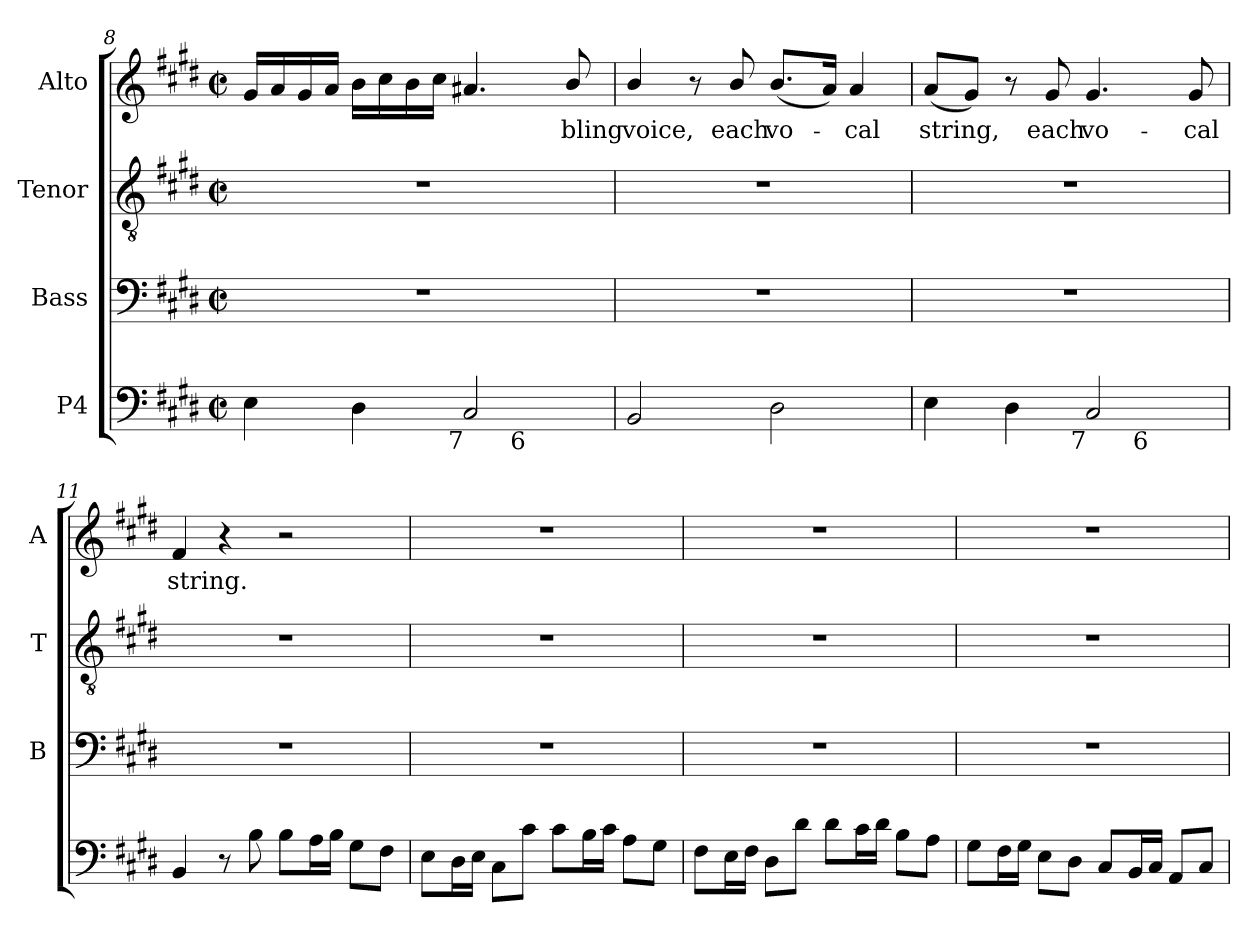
**kern	**kern	**kern	**kern	**text
*part4	*part3	*part2	*part1	*part1
*staff4	*staff3	*staff2	*staff1	*staff1
*I"P4	*I"Bass	*I"Tenor	*I"Alto	*
*	*I'B	*I'T	*I'A	*
*clefF4	*clefF4	*clefGv2	*clefG2	*
*k[f#c#g#d#]	*k[f#c#g#d#]	*k[f#c#g#d#]	*k[f#c#g#d#]	*
*E:	*E:	*E:	*E:	*
*M2/2	*M2/2	*M2/2	*M2/2	*
*met(c|)	*met(c|)	*met(c|)	*met(c|)	*
=8	=8	=8	=8	=8
*^	*	*	*	*
4Ei\	2.ryy	1r	1r	16g#i/LL	.
.	.	.	.	16ai/	.
.	.	.	.	16g#i/	.
.	.	.	.	16ai/JJ	.
4D#i\	.	.	.	16bi\LL	.
.	.	.	.	16cc#i\	.
.	.	.	.	16bi\	.
.	.	.	.	16cc#i\JJ	.
!LO:TX:b:rj:t=7	!	!	!	!	!
2C#i/	.	.	.	4.a#Xi/	.
!	!LO:TX:b:rj:t=6	!	!	!	!
.	4ryy	.	.	.	.
!	!	!	!	!	!LO:LY:b:color=#000000
.	.	.	.	8bi/	-bling
*v	*v	*	*	*	*
=9	=9	=9	=9	=9
*^	*	*	*	*
!	!	!	!	!	!LO:LY:b:color=#000000
*v	*v	*	*	*	*
2BBi/	1r	1r	4bi/	voice,
.	.	.	8r	.
!	!	!	!	!LO:LY:b:color=#000000
.	.	.	8bi/	each
!	!	!	!	!LO:LY:b:color=#000000
2D#i\	.	.	(8.bi/L	vo-
.	.	.	16ai/Jk)	.
!	!	!	!	!LO:LY:b:color=#000000
.	.	.	4ai/	-cal
=10	=10	=10	=10	=10
!	!	!	!	!LO:LY:b:color=#000000
*^	*	*	*	*
4Ei\	2.ryy	1r	1r	(8ai/L	string,
.	.	.	.	8g#i/J)	.
4D#i\	.	.	.	8r	.
!	!	!	!	!	!LO:LY:b:color=#000000
.	.	.	.	8g#i/	each
!LO:TX:b:rj:t=7	!	!	!	!	!
!	!	!	!	!	!LO:LY:b:color=#000000
2C#i/	.	.	.	4.g#i/	vo-
!	!LO:TX:b:rj:t=6	!	!	!	!
.	4ryy	.	.	.	.
!	!	!	!	!	!LO:LY:b:color=#000000
.	.	.	.	8g#i/	-cal
*v	*v	*	*	*	*
!!LO:LB:g=z
=11	=11	=11	=11	=11
*^	*	*	*	*
!	!	!	!	!	!LO:LY:b:color=#000000
*v	*v	*	*	*	*
4BBi/	1r	1r	4f#i/	string.
8r	.	.	4r	.
8Bi\	.	.	.	.
8Bi\L	.	.	2r	.
16Ai\L	.	.	.	.
16Bi\JJ	.	.	.	.
8G#i\L	.	.	.	.
8F#i\J	.	.	.	.
=12	=12	=12	=12	=12
8Ei\L	1r	1r	1r	.
16D#i\L	.	.	.	.
16Ei\JJ	.	.	.	.
8C#i\L	.	.	.	.
8c#i\J	.	.	.	.
8c#i\L	.	.	.	.
16Bi\L	.	.	.	.
16c#i\JJ	.	.	.	.
8Ai\L	.	.	.	.
8G#i\J	.	.	.	.
=13	=13	=13	=13	=13
8F#i\L	1r	1r	1r	.
16Ei\L	.	.	.	.
16F#i\JJ	.	.	.	.
8D#i\L	.	.	.	.
8d#i\J	.	.	.	.
8d#i\L	.	.	.	.
16c#i\L	.	.	.	.
16d#i\JJ	.	.	.	.
8Bi\L	.	.	.	.
8Ai\J	.	.	.	.
=14	=14	=14	=14	=14
8G#i\L	1r	1r	1r	.
16F#i\L	.	.	.	.
16G#i\JJ	.	.	.	.
8Ei\L	.	.	.	.
8D#i\J	.	.	.	.
8C#i/L	.	.	.	.
16BBi/L	.	.	.	.
16C#i/JJ	.	.	.	.
8AAi/L	.	.	.	.
8C#i/J	.	.	.	.
=	=	=	=	=
*-	*-	*-	*-	*-
